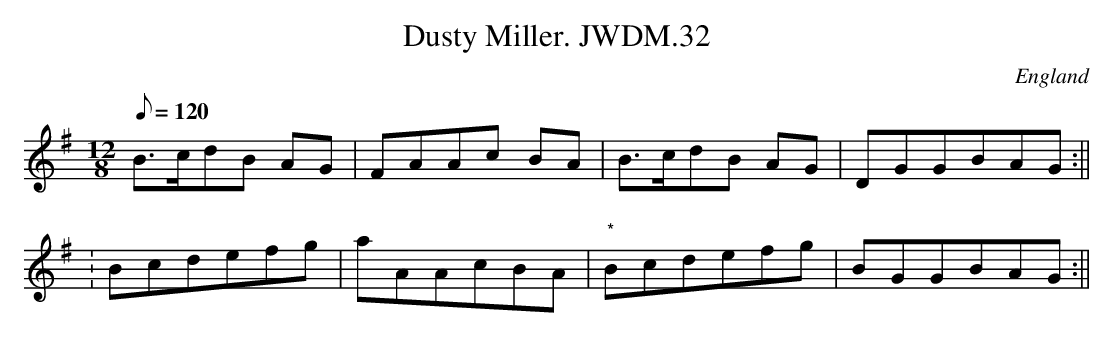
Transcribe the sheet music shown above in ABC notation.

X:1
T:Dusty Miller. JWDM.32
M:12/8
L:1/8
Q:120
O:England
K:G
B>cdB AG|FAAc BA|B>cdB AG|DGGBAG:||!:Bcdefg|aAAcBA|"*"Bcdefg|BGGBAG:||
